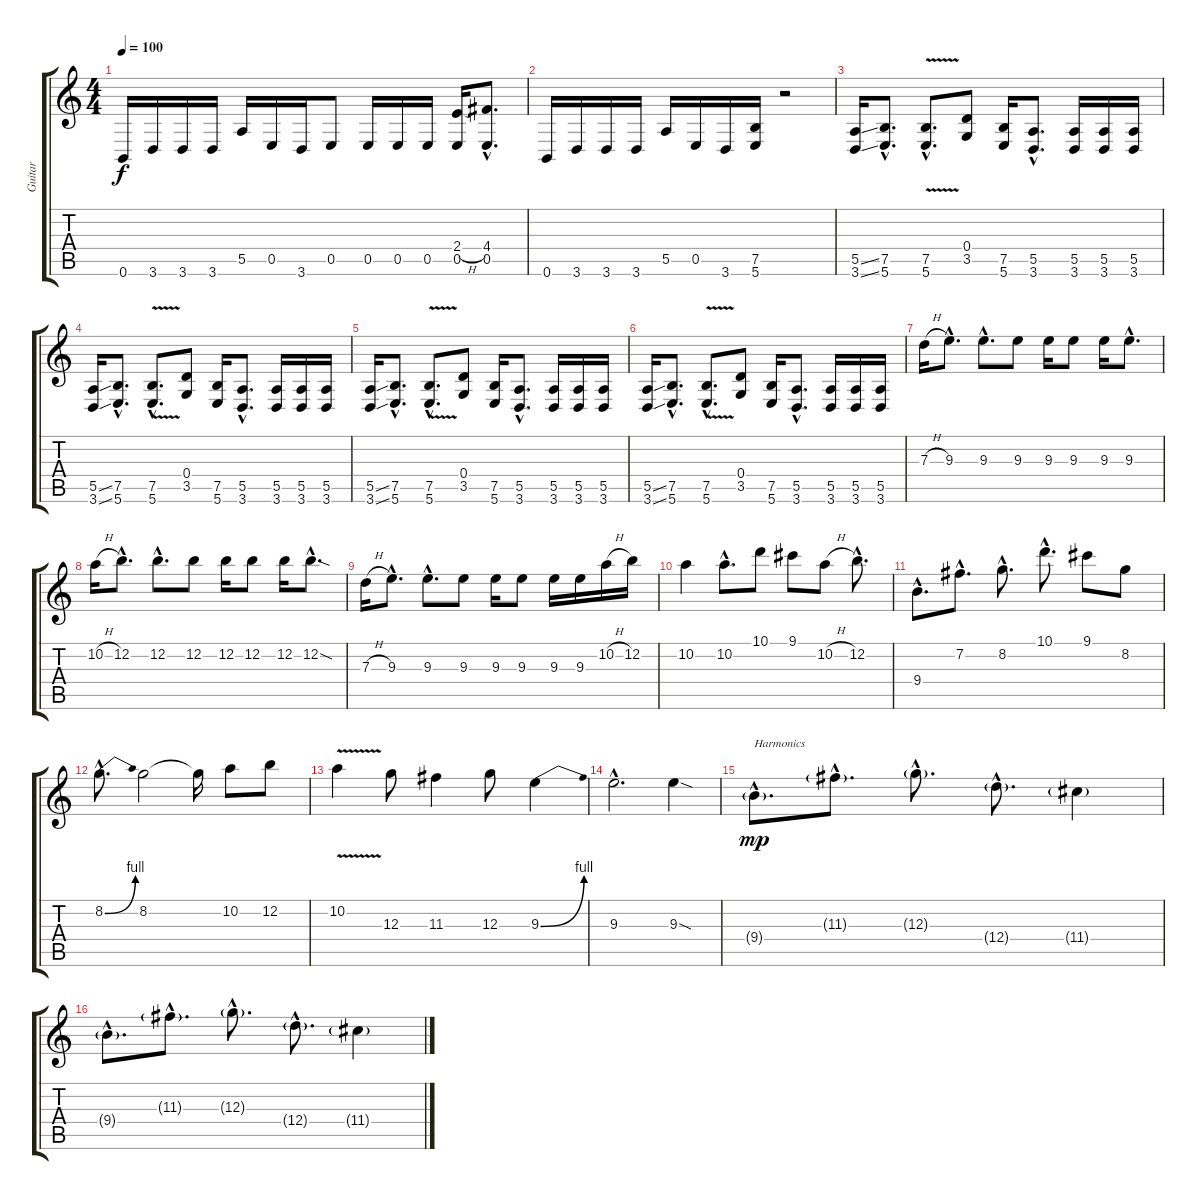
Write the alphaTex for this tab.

\track ("Guitar" "Guitar") {instrument distortionguitar}
\staff {score tabs}
\tuning (E4 B3 G3 D3 E2 B1) {hide}
\ts (4 4)
\tempo 100
\clef g2
\ks c
0.6.16{dy f} 3.6.16 3.6.16 3.6.16 5.5.16 0.5.16 3.6.16 0.5.8 0.5.16 0.5.16 0.5.16 (2.4{h} 0.5).16 (4.4{hac} 0.5{hac}).8{d} |
0.6.16 3.6.16 3.6.16 3.6.16 5.5.16 0.5.16 3.6.16 (7.5 5.6).16 r.2 |
(5.5{ss} 3.6{ss}).16 (7.5{hac} 5.6{hac}).8{d} (7.5{v hac} 5.6{hac}).8{d} (0.4 3.5).8 (7.5 5.6).16 (5.5{hac} 3.6{hac}).8{d} (5.5 3.6).16 (5.5 3.6).16 (5.5 3.6).16 |
(5.5{ss} 3.6{ss}).16 (7.5{hac} 5.6{hac}).8{d} (7.5{v hac} 5.6{hac}).8{d} (0.4 3.5).8 (7.5 5.6).16 (5.5{hac} 3.6{hac}).8{d} (5.5 3.6).16 (5.5 3.6).16 (5.5 3.6).16 |
(5.5{ss} 3.6{ss}).16 (7.5{hac} 5.6{hac}).8{d} (7.5{v hac} 5.6{hac}).8{d} (0.4 3.5).8 (7.5 5.6).16 (5.5{hac} 3.6{hac}).8{d} (5.5 3.6).16 (5.5 3.6).16 (5.5 3.6).16 |
(5.5{ss} 3.6{ss}).16 (7.5{hac} 5.6{hac}).8{d} (7.5{v hac} 5.6{hac}).8{d} (0.4 3.5).8 (7.5 5.6).16 (5.5{hac} 3.6{hac}).8{d} (5.5 3.6).16 (5.5 3.6).16 (5.5 3.6).16 |
7.3{h}.16 9.3{hac}.8{d} 9.3{hac}.8{d} 9.3.8 9.3.16 9.3.8 9.3.16 9.3{hac}.8{d} |
10.2{h}.16 12.2{hac}.8{d} 12.2{hac}.8{d} 12.2.8 12.2.16 12.2.8 12.2.16 12.2{sod hac}.8{d} |
7.3{h}.16 9.3{hac}.8{d} 9.3{hac}.8{d} 9.3.8 9.3.16 9.3.8 9.3.16 9.3.16 10.2{h}.16 12.2.16 |
10.2.4 10.2{hac}.8{d} 10.1.8 9.1.8 10.2{h}.8 12.2{hac}.8{d} |
9.4{hac}.8{d} 7.2{hac}.8{d} 8.2{hac}.8{d} 10.1{hac}.8{d} 9.1.8 8.2.8 |
8.2{be (bend 0 0 60 4) hac}.8{d} 8.2.2 8.2{t}.16 10.2.8 12.2.8 |
10.2{v}.4 12.3.8 11.3.4 12.3.8 9.3{be (bend 0 0 60 4)}.4 |
9.3{hac}.2{d} 9.3{sod}.4 |
9.4{g hac}.8{d txt "Harmonics" dy mp} 11.3{g hac}.8{d} 12.3{g hac}.8{d} 12.4{g hac}.8{d} 11.4{g}.4 |
9.4{g hac}.8{d} 11.3{g hac}.8{d} 12.3{g hac}.8{d} 12.4{g hac}.8{d} 11.4{g}.4
